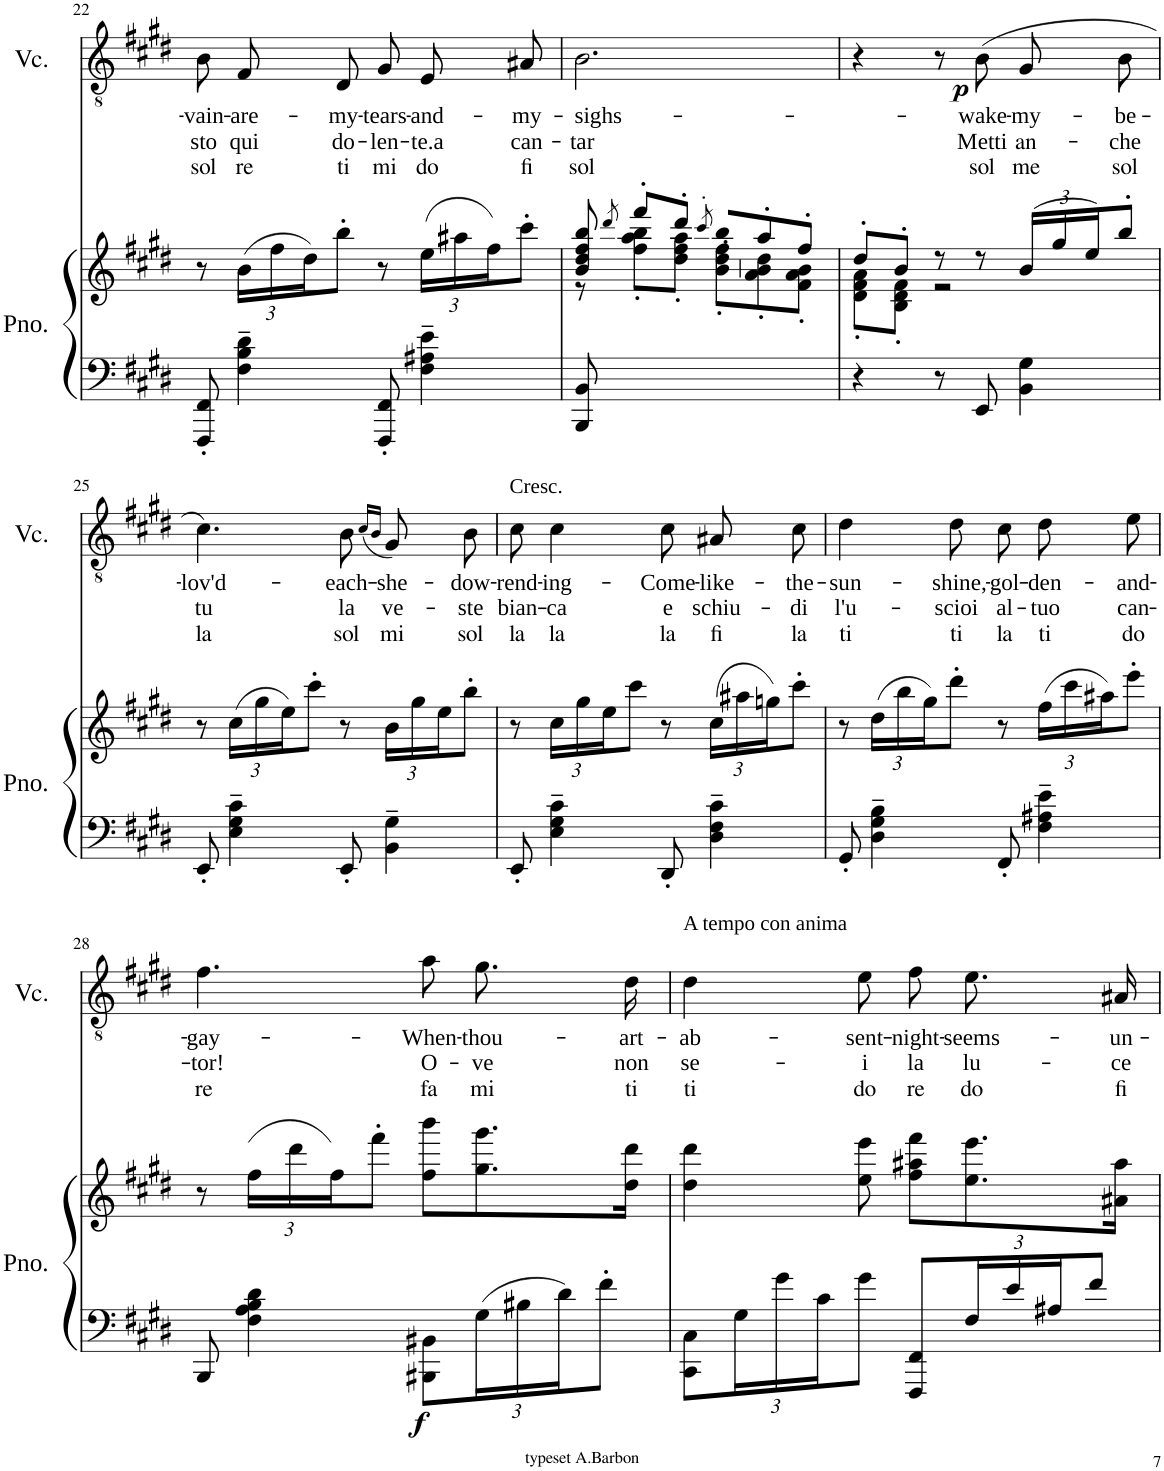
**kern	**kern	**dynam	**kern	**text	**text	**text	**dynam
*part2	*part2	*part2	*part1	*part1	*part1	*part1	*part1
*staff3	*staff2	*staff2/3	*staff1	*staff1	*staff1	*staff1	*staff1
*I"Piano	*	*	*I"Violoncello	*	*	*	*
*I'Pno.	*	*	*I'Vc.	*	*	*	*
!!LO:PB:g=z
*clefF4	*clefG2	*	*clefGv2	*	*	*	*
*k[f#c#g#d#]	*k[f#c#g#d#]	*	*k[f#c#g#d#]	*	*	*	*
*M6/8	*M6/8	*	*M6/8	*	*	*	*
=22	=22	=22	=22	=22	=22	=22	=22
!	!	!	!	!LO:LY:b	!LO:LY:b	!LO:LY:b	!
8FFF#/' 8FF#/'	8r	.	8B\	-vain-	sto	sol	.
*	*Xbrackettup	*	*	*	*	*	*
!	!	!	!	!LO:LY:b	!LO:LY:b	!LO:LY:b	!
4F#\~ 4B\~ 4d#\~	(24b\LL	.	8F#/	-are-	qui	re	.
.	24ff#\	.	.	.	.	.	.
.	24dd#\J)	.	.	.	.	.	.
!	!	!	!	!LO:LY:b	!LO:LY:b	!LO:LY:b	!
.	8bb'\J	.	8D#/	-my-	do-	ti	.
!	!	!	!	!LO:LY:b	!LO:LY:b	!LO:LY:b	!
8FFF#/' 8FF#/'	8r	.	8G#/	-tears-	-len-	mi	.
!	!	!	!	!LO:LY:b	!LO:LY:b	!LO:LY:b	!
4F#\~ 4A#X\~ 4e\~	(24ee\LL	.	8E/	-and-	-te.a	do	.
.	24aa#X\	.	.	.	.	.	.
.	24ff#\J)	.	.	.	.	.	.
!	!	!	!	!LO:LY:b	!LO:LY:b	!LO:LY:b	!
.	8ccc#'\J	.	8A#X/	-my-	can-	fi	.
=23	=23	=23	=23	=23	=23	=23	=23
*^	*^	*	*	*	*	*	*
!	!	!	!	!	!	!LO:LY:b	!LO:LY:b	!LO:LY:b	!
8BBB/ 8BB/	2.ryy	8b/ 8dd#/ 8ff#/ 8bb/	8r	.	2.B\	-sighs-	-tar	sol	.
.	.	8qddd#/	.	.	.	.	.	.	.
8ryy	.	8fff#'/L	8ff#\' 8aa\' 8bb\'L	.	.	.	.	.	.
2ryy	.	8ddd#'/J	8dd#\' 8ff#\' 8aa\'J	.	.	.	.	.	.
.	.	8qccc#'/	.	.	.	.	.	.	.
.	.	8bb'/L	8b\' 8dd#\' 8ff#\'L	.	.	.	.	.	.
.	.	8aa'/	8a\' 8b\' 8dd#\'	.	.	.	.	.	.
.	.	8ff#'/J	8f#\' 8a\' 8b\'J	.	.	.	.	.	.
*v	*v	*	*	*	*	*	*	*	*
=24	=24	=24	=24	=24	=24	=24	=24	=24
4r	8dd#'/L	8d#\' 8f#\' 8a\'L	.	4r	.	.	.	.
.	8b'/J	8B\' 8d#\' 8f#\'J	.	.	.	.	.	.
8r	8r	2r	.	8r	.	.	.	.
!	!	!	!	!	!LO:LY:b	!LO:LY:b	!LO:LY:b	!LO:DY:b
8EE/	8r	.	.	(8B\	-wake-	Metti	sol	p
!	!	!	!	!	!LO:LY:b	!LO:LY:b	!LO:LY:b	!
4BB\ 4G#\	(24b/LL	.	.	8G#/	-my-	an-	me	.
.	24gg#/	.	.	.	.	.	.	.
.	24ee/J)	.	.	.	.	.	.	.
!	!	!	!	!	!LO:LY:b	!LO:LY:b	!LO:LY:b	!
.	8bb'/J	.	.	8B\	-be-	-che	sol	.
*	*v	*v	*	*	*	*	*	*
!!LO:LB:g=z
=25	=25	=25	=25	=25	=25	=25	=25
!	!	!	!	!LO:LY:b	!LO:LY:b	!LO:LY:b	!
8EE'/	8r	.	4.c#\)	-lov'd-	tu	la	.
4E\~ 4G#\~ 4c#\~	(24cc#\LL	.	.	.	.	.	.
.	24gg#\	.	.	.	.	.	.
.	24ee\J)	.	.	.	.	.	.
.	8ccc#'\J	.	.	.	.	.	.
!	!	!	!	!LO:LY:b	!LO:LY:b	!LO:LY:b	!
8EE'/	8r	.	8B\	-each-	la	sol	.
.	.	.	(16qc#/LL	.	.	.	.
.	.	.	16qB/JJ	.	.	.	.
!	!	!	!	!LO:LY:b	!LO:LY:b	!LO:LY:b	!
4BB\~ 4G#\~	24b\LL	.	8G#/)	she-	ve-	mi	.
.	24gg#\	.	.	.	.	.	.
.	24ee\J	.	.	.	.	.	.
!	!	!	!	!LO:LY:b	!LO:LY:b	!LO:LY:b	!
.	8bb'\J	.	8B\	-dow-	-ste	sol	.
=26	=26	=26	=26	=26	=26	=26	=26
!	!	!	!LO:TX:a:t=Cresc.	!	!	!	!
!	!	!	!	!LO:LY:b	!LO:LY:b	!LO:LY:b	!
8EE'/	8r	.	8c#\	-rend-	bian-	la	.
!	!	!	!	!LO:LY:b	!LO:LY:b	!LO:LY:b	!
4E\~ 4G#\~ 4c#\~	24cc#\LL	.	4c#\	-ing-	-ca	la	.
.	24gg#\	.	.	.	.	.	.
.	24ee\J	.	.	.	.	.	.
.	8ccc#\J	.	.	.	.	.	.
!	!	!	!	!LO:LY:b	!LO:LY:b	!LO:LY:b	!
8DD#'/	8r	.	8c#\	-Come-	e	la	.
!	!	!	!	!LO:LY:b	!LO:LY:b	!LO:LY:b	!
4D#\~ 4F#\~ 4c#\~	(24cc#\LL	.	8A#X/	-like-	schiu-	fi	.
.	24aa#X\	.	.	.	.	.	.
.	24ggn\J)	.	.	.	.	.	.
!	!	!	!	!LO:LY:b	!LO:LY:b	!LO:LY:b	!
.	8ccc#'\J	.	8c#\	-the-	-di	la	.
=27	=27	=27	=27	=27	=27	=27	=27
!	!	!	!	!LO:LY:b	!LO:LY:b	!LO:LY:b	!
8GG#'/	8r	.	4d#\	-sun-	l'u-	ti	.
4D#\~ 4G#\~ 4B\~	(24dd#\LL	.	.	.	.	.	.
.	24bb\	.	.	.	.	.	.
.	24gg#\J)	.	.	.	.	.	.
!	!	!	!	!LO:LY:b	!LO:LY:b	!LO:LY:b	!
.	8ddd#'\J	.	8d#\	-shine,-	-scioi	ti	.
!	!	!	!	!LO:LY:b	!LO:LY:b	!LO:LY:b	!
8FF#'/	8r	.	8c#\	-gol-	al-	la	.
!	!	!	!	!LO:LY:b	!LO:LY:b	!LO:LY:b	!
4F#\~ 4A#X\~ 4e\~	(24ff#\LL	.	8d#\	-den-	-tuo	ti	.
.	24ccc#\	.	.	.	.	.	.
.	24aa#X\J)	.	.	.	.	.	.
!	!	!	!	!LO:LY:b	!LO:LY:b	!LO:LY:b	!
.	8eee'\J	.	8e\	-and-	can-	do	.
!!LO:LB:g=z
=28	=28	=28	=28	=28	=28	=28	=28
!	!	!	!	!LO:LY:b	!LO:LY:b	!LO:LY:b	!
8BBB/	8r	.	4.f#\	-gay-	-tor!	re	.
4F#\ 4A\ 4B\ 4d#\	(24ff#\LL	.	.	.	.	.	.
.	24ddd#\	.	.	.	.	.	.
.	24ff#\J)	.	.	.	.	.	.
.	8fff#'\J	.	.	.	.	.	.
!	!	!LO:DY:b=2	!	!LO:LY:b	!LO:LY:b	!LO:LY:b	!
8BBB#X\ 8BB#X\L	8ff#\ 8bbb\L	f	8a\	-When-	O-	fa	.
*Xbrackettup	*	*	*	*	*	*	*
!	!	!	!	!LO:LY:b	!LO:LY:b	!LO:LY:b	!
24G#\L	8.gg#\ 8.ggg#\	.	8.g#\	-thou-	-ve	mi	.
24B#X\	.	.	.	.	.	.	.
24d#\J	.	.	.	.	.	.	.
8f#'\J	.	.	.	.	.	.	.
!	!	!	!	!LO:LY:b	!LO:LY:b	!LO:LY:b	!
.	16dd#\ 16ddd#\Jk	.	16d#\	-art-	non	ti	.
=29	=29	=29	=29	=29	=29	=29	=29
!	!	!	!LO:TX:a:t=A tempo con anima	!	!	!	!
!	!	!	!	!LO:LY:b	!LO:LY:b	!LO:LY:b	!
8CC#\ 8C#\L	4dd#\ 4ddd#\	.	4d#\	-ab-	se-	ti	.
24G#\L	.	.	.	.	.	.	.
24g#\	.	.	.	.	.	.	.
24c#\J	.	.	.	.	.	.	.
!	!	!	!	!LO:LY:b	!LO:LY:b	!LO:LY:b	!
8g#\J	8ee\ 8eee\	.	8e\	-sent-	-i	do	.
!	!	!	!	!LO:LY:b	!LO:LY:b	!LO:LY:b	!
8FFF#/ 8FF#/L	8ff#\ 8aa#X\ 8fff#\L	.	8f#\	-night-	la	re	.
!	!	!	!	!LO:LY:b	!LO:LY:b	!LO:LY:b	!
24F#/L	8.ee\ 8.eee\	.	8.e\	-seems-	lu-	do	.
24e/	.	.	.	.	.	.	.
24A#X/J	.	.	.	.	.	.	.
8f#/J	.	.	.	.	.	.	.
!	!	!	!	!LO:LY:b	!LO:LY:b	!LO:LY:b	!
.	16a#X\ 16aa#\Jk	.	16A#X/	-un-	-ce	fi	.
=	=	=	=	=	=	=	=
*-	*-	*-	*-	*-	*-	*-	*-
